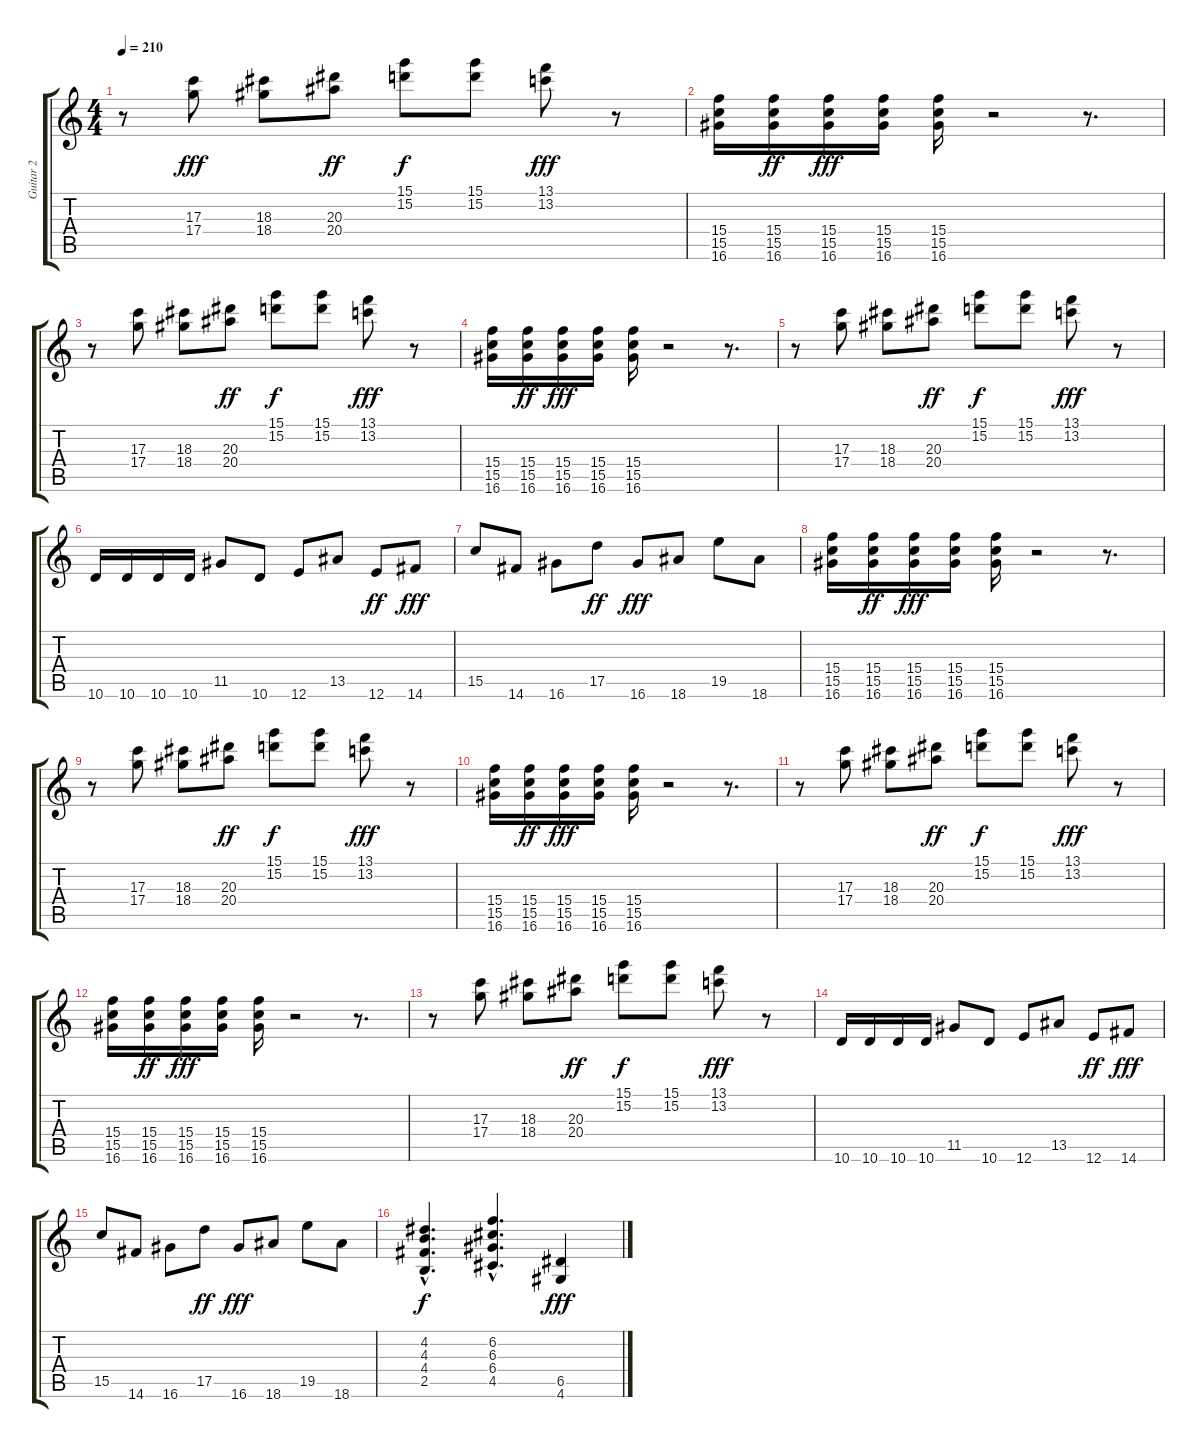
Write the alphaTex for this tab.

\track ("Guitar 2" "Guitar 2") {instrument distortionguitar}
\staff {score tabs}
\tuning (E4 B3 G3 D3 A2 E2) {hide}
\ts (4 4)
\tempo 210
\clef g2
\ks c
r.8{dy fff} (17.3 17.4).8 (18.3 18.4).8 (20.3 20.4).8{dy ff} (15.1 15.2).8{dy f} (15.1 15.2).8 (13.1 13.2).8{dy fff} r.8 |
(15.4 15.5 16.6).16 (15.4 15.5 16.6).16{dy ff} (15.4 15.5 16.6).16{dy fff} (15.4 15.5 16.6).16 (15.4 15.5 16.6).16 r.2 r.8{d} |
r.8 (17.3 17.4).8 (18.3 18.4).8 (20.3 20.4).8{dy ff} (15.1 15.2).8{dy f} (15.1 15.2).8 (13.1 13.2).8{dy fff} r.8 |
(15.4 15.5 16.6).16 (15.4 15.5 16.6).16{dy ff} (15.4 15.5 16.6).16{dy fff} (15.4 15.5 16.6).16 (15.4 15.5 16.6).16 r.2 r.8{d} |
r.8 (17.3 17.4).8 (18.3 18.4).8 (20.3 20.4).8{dy ff} (15.1 15.2).8{dy f} (15.1 15.2).8 (13.1 13.2).8{dy fff} r.8 |
10.6.16 10.6.16 10.6.16 10.6.16 11.5.8 10.6.8 12.6.8 13.5.8 12.6.8{dy ff} 14.6.8{dy fff} |
15.5.8 14.6.8 16.6.8 17.5.8{dy ff} 16.6.8{dy fff} 18.6.8 19.5.8 18.6.8 |
(15.4 15.5 16.6).16 (15.4 15.5 16.6).16{dy ff} (15.4 15.5 16.6).16{dy fff} (15.4 15.5 16.6).16 (15.4 15.5 16.6).16 r.2 r.8{d} |
r.8 (17.3 17.4).8 (18.3 18.4).8 (20.3 20.4).8{dy ff} (15.1 15.2).8{dy f} (15.1 15.2).8 (13.1 13.2).8{dy fff} r.8 |
(15.4 15.5 16.6).16 (15.4 15.5 16.6).16{dy ff} (15.4 15.5 16.6).16{dy fff} (15.4 15.5 16.6).16 (15.4 15.5 16.6).16 r.2 r.8{d} |
r.8 (17.3 17.4).8 (18.3 18.4).8 (20.3 20.4).8{dy ff} (15.1 15.2).8{dy f} (15.1 15.2).8 (13.1 13.2).8{dy fff} r.8 |
(15.4 15.5 16.6).16 (15.4 15.5 16.6).16{dy ff} (15.4 15.5 16.6).16{dy fff} (15.4 15.5 16.6).16 (15.4 15.5 16.6).16 r.2 r.8{d} |
r.8 (17.3 17.4).8 (18.3 18.4).8 (20.3 20.4).8{dy ff} (15.1 15.2).8{dy f} (15.1 15.2).8 (13.1 13.2).8{dy fff} r.8 |
10.6.16 10.6.16 10.6.16 10.6.16 11.5.8 10.6.8 12.6.8 13.5.8 12.6.8{dy ff} 14.6.8{dy fff} |
15.5.8 14.6.8 16.6.8 17.5.8{dy ff} 16.6.8{dy fff} 18.6.8 19.5.8 18.6.8 |
(4.2{hac} 4.3{hac} 4.4{hac} 2.5{hac}).4{d dy f} (6.2{hac} 6.3{hac} 6.4{hac} 4.5{hac}).4{d} (6.5 4.6).4{dy fff}
